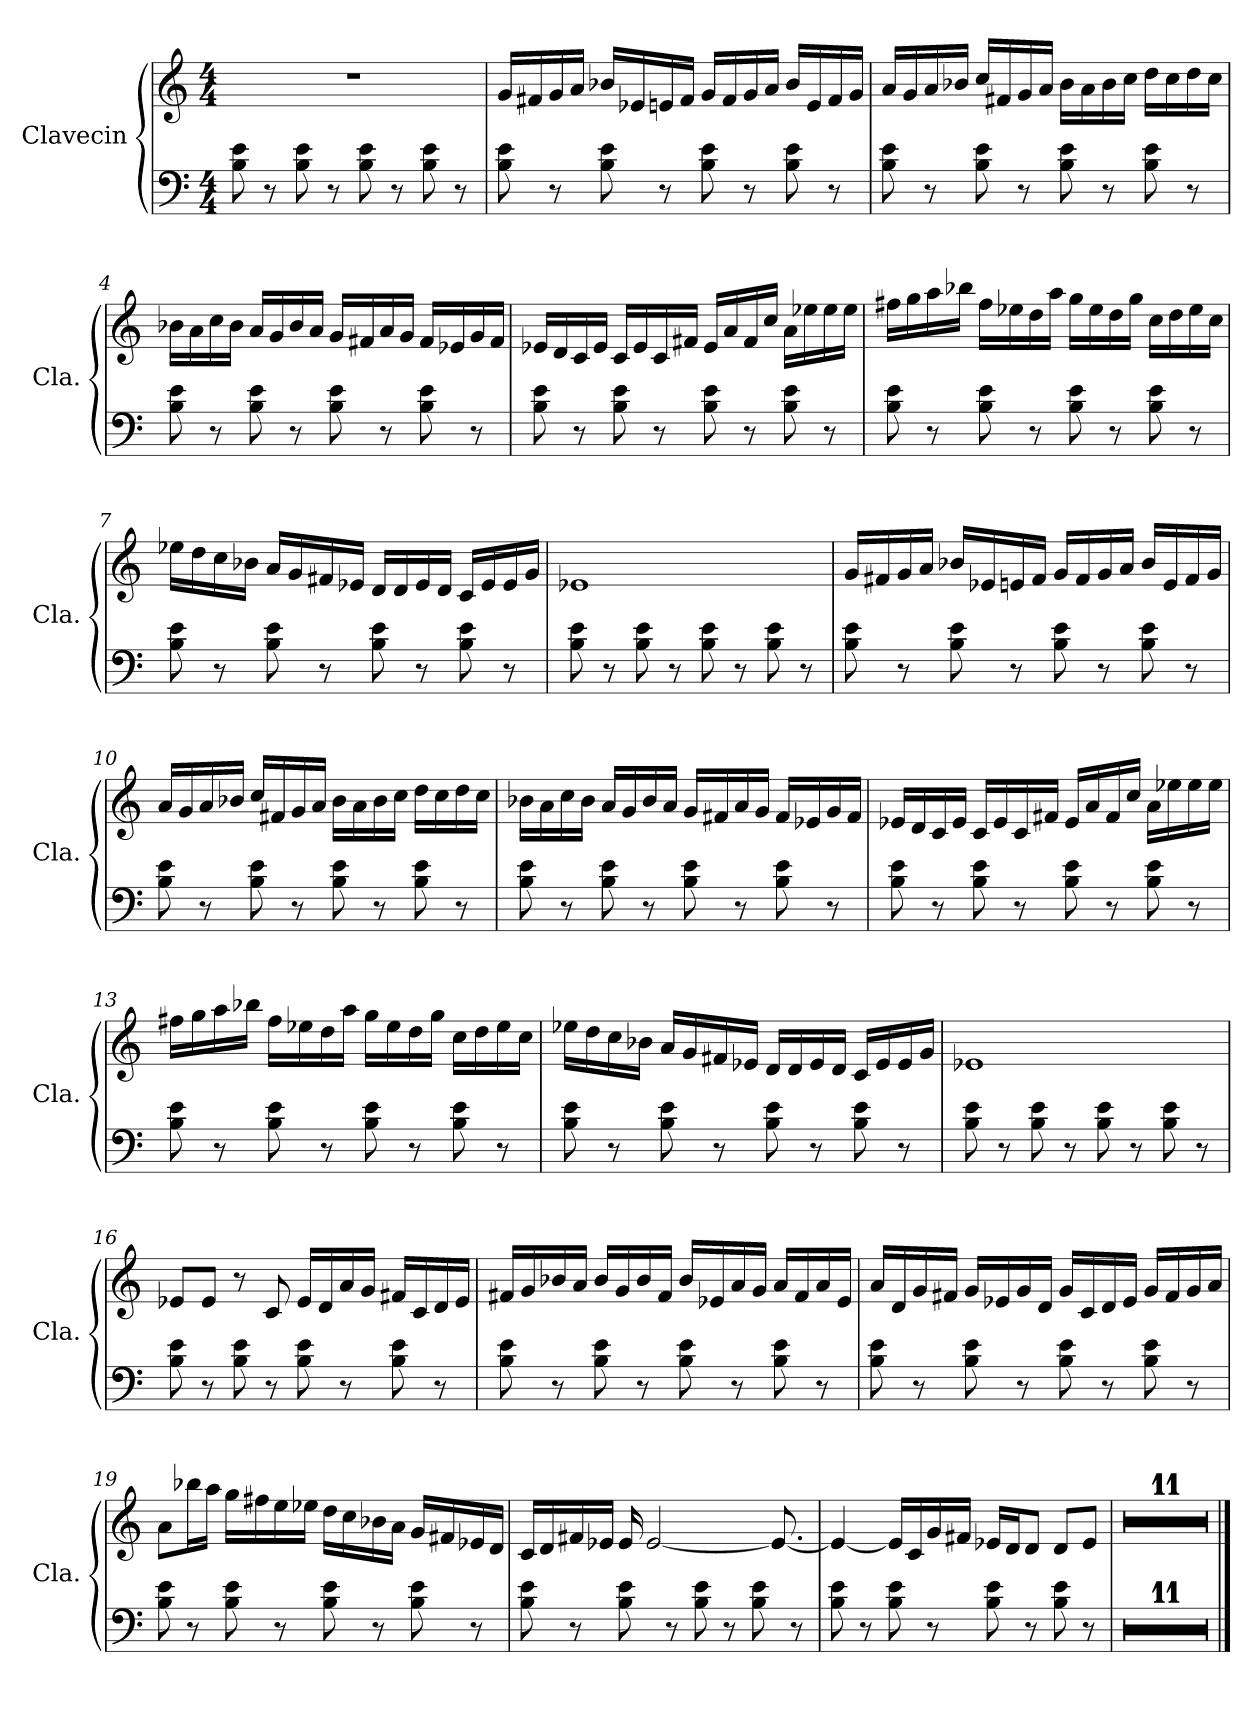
**kern	**kern
*part1	*part1
*staff2	*staff1
*I"Clavecin	*
*I'Cla.	*
*clefF4	*clefG2
*k[]	*k[]
*M4/4	*M4/4
=1	=1
8B\ 8e\	1r
8r	.
8B\ 8e\	.
8r	.
8B\ 8e\	.
8r	.
8B\ 8e\	.
8r	.
=2	=2
8B\ 8e\	16g/LL
.	16f#X/
8r	16g/
.	16a/JJ
8B\ 8e\	16b-X/LL
.	16e-X/
8r	16en/
.	16f#/JJ
8B\ 8e\	16g/LL
.	16f#/
8r	16g/
.	16a/JJ
8B\ 8e\	16b-/LL
.	16e/
8r	16f#/
.	16g/JJ
=3	=3
8B\ 8e\	16a/LL
.	16g/
8r	16a/
.	16b-X/JJ
8B\ 8e\	16cc/LL
.	16f#X/
8r	16g/
.	16a/JJ
8B\ 8e\	16b-\LL
.	16a\
8r	16b-\
.	16cc\JJ
8B\ 8e\	16dd\LL
.	16cc\
8r	16dd\
.	16cc\JJ
!!LO:LB:g=z
=4	=4
8B\ 8e\	16b-X\LL
.	16a\
8r	16cc\
.	16b-\JJ
8B\ 8e\	16a/LL
.	16g/
8r	16b-/
.	16a/JJ
8B\ 8e\	16g/LL
.	16f#X/
8r	16a/
.	16g/JJ
8B\ 8e\	16f#/LL
.	16e-X/
8r	16g/
.	16f#/JJ
=5	=5
8B\ 8e\	16e-X/LL
.	16d/
8r	16c/
.	16e-/JJ
8B\ 8e\	16c/LL
.	16e-/
8r	16c/
.	16f#X/JJ
8B\ 8e\	16e-/LL
.	16a/
8r	16f#/
.	16cc/JJ
8B\ 8e\	16a\LL
.	16ee-X\
8r	16ee-\
.	16ee-\JJ
!!LO:LB:g=z
=6	=6
8B\ 8e\	16ff#X\LL
.	16gg\
8r	16aa\
.	16bb-X\JJ
8B\ 8e\	16ff#\LL
.	16ee-X\
8r	16dd\
.	16aa\JJ
8B\ 8e\	16gg\LL
.	16ee-\
8r	16dd\
.	16gg\JJ
8B\ 8e\	16cc\LL
.	16dd\
8r	16ee-\
.	16cc\JJ
=7	=7
8B\ 8e\	16ee-X\LL
.	16dd\
8r	16cc\
.	16b-X\JJ
8B\ 8e\	16a/LL
.	16g/
8r	16f#X/
.	16e-X/JJ
8B\ 8e\	16d/LL
.	16d/
8r	16e-/
.	16d/JJ
8B\ 8e\	16c/LL
.	16e-/
8r	16e-/
.	16g/JJ
=8	=8
8B\ 8e\	1e-X
8r	.
8B\ 8e\	.
8r	.
8B\ 8e\	.
8r	.
8B\ 8e\	.
8r	.
!!LO:LB:g=z
=9	=9
8B\ 8e\	16g/LL
.	16f#X/
8r	16g/
.	16a/JJ
8B\ 8e\	16b-X/LL
.	16e-X/
8r	16en/
.	16f#/JJ
8B\ 8e\	16g/LL
.	16f#/
8r	16g/
.	16a/JJ
8B\ 8e\	16b-/LL
.	16e/
8r	16f#/
.	16g/JJ
=10	=10
8B\ 8e\	16a/LL
.	16g/
8r	16a/
.	16b-X/JJ
8B\ 8e\	16cc/LL
.	16f#X/
8r	16g/
.	16a/JJ
8B\ 8e\	16b-\LL
.	16a\
8r	16b-\
.	16cc\JJ
8B\ 8e\	16dd\LL
.	16cc\
8r	16dd\
.	16cc\JJ
!!LO:LB:g=z
=11	=11
8B\ 8e\	16b-X\LL
.	16a\
8r	16cc\
.	16b-\JJ
8B\ 8e\	16a/LL
.	16g/
8r	16b-/
.	16a/JJ
8B\ 8e\	16g/LL
.	16f#X/
8r	16a/
.	16g/JJ
8B\ 8e\	16f#/LL
.	16e-X/
8r	16g/
.	16f#/JJ
=12	=12
8B\ 8e\	16e-X/LL
.	16d/
8r	16c/
.	16e-/JJ
8B\ 8e\	16c/LL
.	16e-/
8r	16c/
.	16f#X/JJ
8B\ 8e\	16e-/LL
.	16a/
8r	16f#/
.	16cc/JJ
8B\ 8e\	16a\LL
.	16ee-X\
8r	16ee-\
.	16ee-\JJ
!!LO:PB:g=z
=13	=13
8B\ 8e\	16ff#X\LL
.	16gg\
8r	16aa\
.	16bb-X\JJ
8B\ 8e\	16ff#\LL
.	16ee-X\
8r	16dd\
.	16aa\JJ
8B\ 8e\	16gg\LL
.	16ee-\
8r	16dd\
.	16gg\JJ
8B\ 8e\	16cc\LL
.	16dd\
8r	16ee-\
.	16cc\JJ
=14	=14
8B\ 8e\	16ee-X\LL
.	16dd\
8r	16cc\
.	16b-X\JJ
8B\ 8e\	16a/LL
.	16g/
8r	16f#X/
.	16e-X/JJ
8B\ 8e\	16d/LL
.	16d/
8r	16e-/
.	16d/JJ
8B\ 8e\	16c/LL
.	16e-/
8r	16e-/
.	16g/JJ
=15	=15
8B\ 8e\	1e-X
8r	.
8B\ 8e\	.
8r	.
8B\ 8e\	.
8r	.
8B\ 8e\	.
8r	.
!!LO:LB:g=z
=16	=16
8B\ 8e\	8e-X/L
8r	8e-/J
8B\ 8e\	8r
8r	8c/
8B\ 8e\	16e-/LL
.	16d/
8r	16a/
.	16g/JJ
8B\ 8e\	16f#X/LL
.	16c/
8r	16d/
.	16e-/JJ
=17	=17
8B\ 8e\	16f#X/LL
.	16g/
8r	16b-X/
.	16a/JJ
8B\ 8e\	16b-/LL
.	16g/
8r	16b-/
.	16f#/JJ
8B\ 8e\	16b-/LL
.	16e-X/
8r	16a/
.	16g/JJ
8B\ 8e\	16a/LL
.	16f#/
8r	16a/
.	16e-/JJ
!!LO:LB:g=z
=18	=18
8B\ 8e\	16a/LL
.	16d/
8r	16g/
.	16f#X/JJ
8B\ 8e\	16g/LL
.	16e-X/
8r	16g/
.	16d/JJ
8B\ 8e\	16g/LL
.	16c/
8r	16d/
.	16e-/JJ
8B\ 8e\	16g/LL
.	16f#/
8r	16g/
.	16a/JJ
=19	=19
8B\ 8e\	8a\L
8r	16bb-X\L
.	16aa\JJ
8B\ 8e\	16gg\LL
.	16ff#X\
8r	16ee\
.	16ee-X\JJ
8B\ 8e\	16dd\LL
.	16cc\
8r	16b-X\
.	16a\JJ
8B\ 8e\	16g/LL
.	16f#X/
8r	16e-X/
.	16d/JJ
!!LO:LB:g=z
=20	=20
8B\ 8e\	16c/LL
.	16d/
8r	16f#X/
.	16e-X/JJ
8B\ 8e\	16e-/
.	[2e-/
8r	.
8B\ 8e\	.
8r	.
8B\ 8e\	.
.	8.e-/_
8r	.
=21	=21
8B\ 8e\	4e-/_
8r	.
8B\ 8e\	16e-/LL]
.	16c/
8r	16g/
.	16f#X/JJ
8B\ 8e\	16e-X/LL
.	16d/J
8r	8d/J
8B\ 8e\	8d/L
8r	8e-/J
=22	=22
1r	1r
=23	=23
1r	1r
=24	=24
1r	1r
=25	=25
1r	1r
=26	=26
1r	1r
=27	=27
1r	1r
=28	=28
1r	1r
=29	=29
1r	1r
!!LO:LB:g=z
=30	=30
1r	1r
=31	=31
1r	1r
=32	=32
1r	1r
==	==
*-	*-
